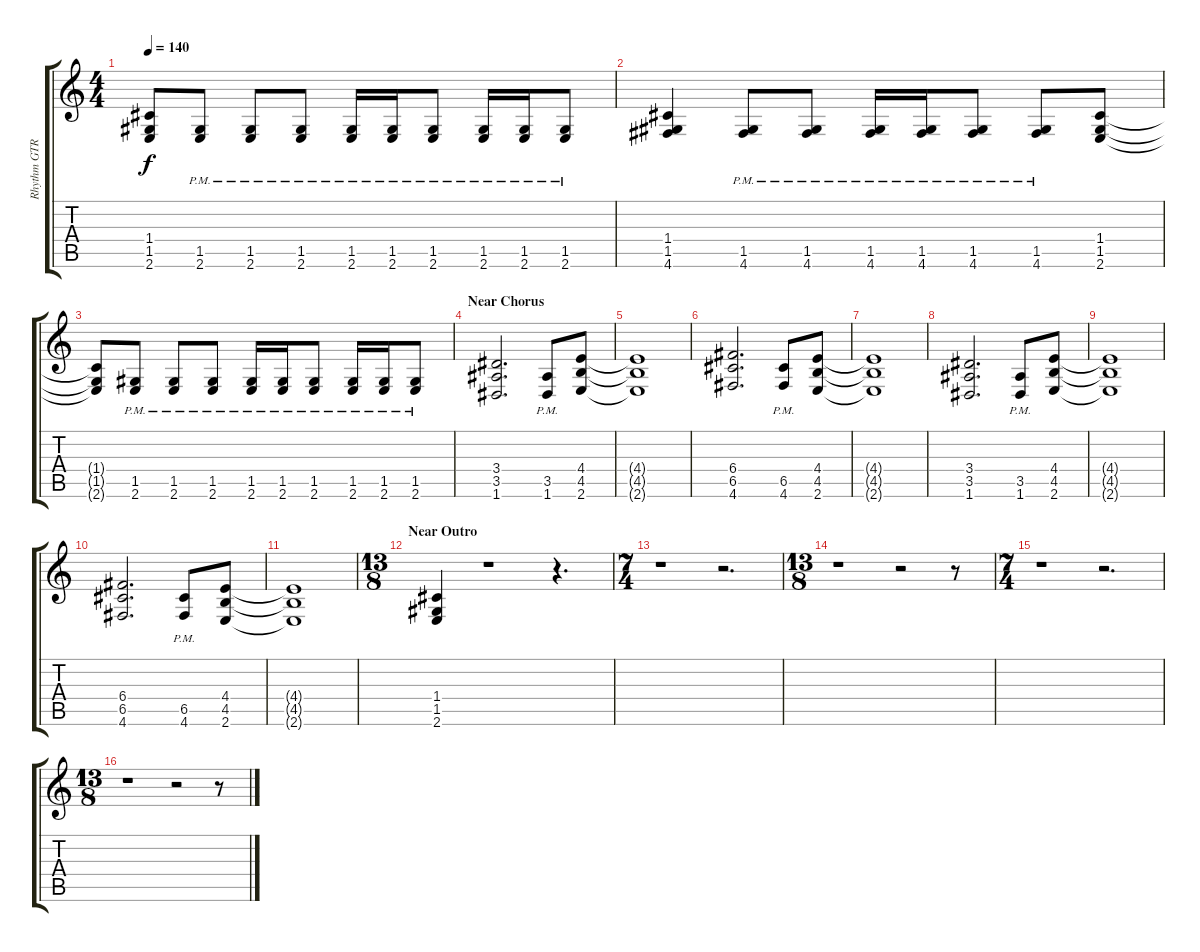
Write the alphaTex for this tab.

\track ("Rhythm GTR 1" "Rhythm GTR") {instrument overdrivenguitar}
\staff {score tabs}
\tuning (D4 A3 F3 C3 G2 D2) {hide}
\ts (4 4)
\tempo 140
\clef g2
\ks aminor
(1.4{t} 1.5{t} 2.6{t}).8{dy f} (1.5{pm} 2.6{pm}).8 (1.5{pm} 2.6{pm}).8 (1.5{pm} 2.6{pm}).8 (1.5{pm} 2.6{pm}).16 (1.5{pm} 2.6{pm}).16 (1.5{pm} 2.6{pm}).8 (1.5{pm} 2.6{pm}).16 (1.5{pm} 2.6{pm}).16 (1.5{pm} 2.6{pm}).8 |
(1.4 1.5 4.6).4 (1.5{pm} 4.6{pm}).8 (1.5{pm} 4.6{pm}).8 (1.5{pm} 4.6{pm}).16 (1.5{pm} 4.6{pm}).16 (1.5{pm} 4.6{pm}).8 (1.5{pm} 4.6{pm}).8 (1.4 1.5 2.6).8 |
(1.4{t} 1.5{t} 2.6{t}).8 (1.5{pm} 2.6{pm}).8 (1.5{pm} 2.6{pm}).8 (1.5{pm} 2.6{pm}).8 (1.5{pm} 2.6{pm}).16 (1.5{pm} 2.6{pm}).16 (1.5{pm} 2.6{pm}).8 (1.5{pm} 2.6{pm}).16 (1.5{pm} 2.6{pm}).16 (1.5{pm} 2.6{pm}).8 |
\section ("" "Near Chorus")
(3.4 3.5 1.6).2{d} (3.5{pm} 1.6{pm}).8 (4.4 4.5 2.6).8 |
(4.4{t} 4.5{t} 2.6{t}).1 |
(6.4 6.5 4.6).2{d} (6.5{pm} 4.6{pm}).8 (4.4 4.5 2.6).8 |
(4.4{t} 4.5{t} 2.6{t}).1 |
(3.4 3.5 1.6).2{d} (3.5{pm} 1.6{pm}).8 (4.4 4.5 2.6).8 |
(4.4{t} 4.5{t} 2.6{t}).1 |
(6.4 6.5 4.6).2{d} (6.5{pm} 4.6{pm}).8 (4.4 4.5 2.6).8 |
(4.4{t} 4.5{t} 2.6{t}).1 |
\ts (13 8)
\section ("" "Near Outro")
(1.4 1.5 2.6).4 r.1 r.4{d} |
\ts (7 4)
r.1 r.2{d} |
\ts (13 8)
r.1 r.2 r.8 |
\ts (7 4)
r.1 r.2{d} |
\ts (13 8)
r.1 r.2 r.8
